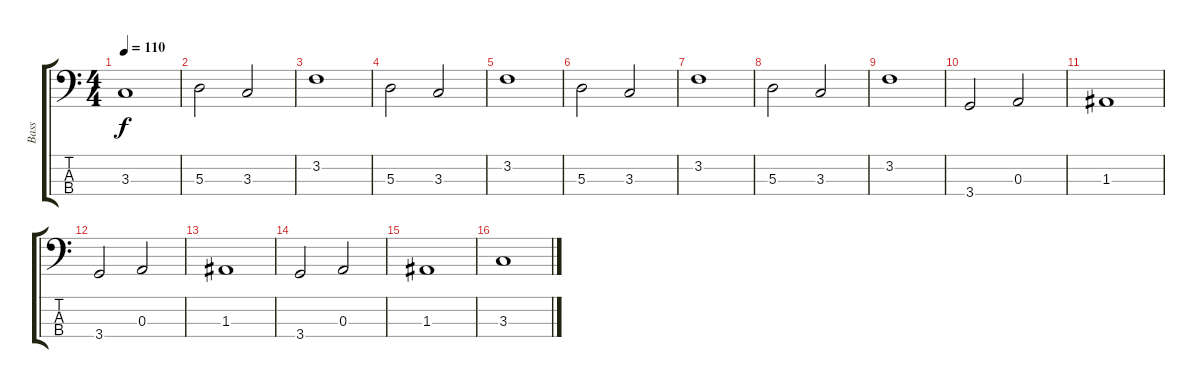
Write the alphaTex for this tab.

\track ("Bass" "Bass") {instrument electricbassfinger}
\staff {score tabs}
\tuning (G2 D2 A1 E1) {hide}
\ts (4 4)
\tempo 110
\clef f4
\ks c
3.3{t}.1{dy f} |
5.3.2 3.3.2 |
3.2.1 |
5.3.2 3.3.2 |
3.2.1 |
5.3.2 3.3.2 |
3.2.1 |
5.3.2 3.3.2 |
3.2.1 |
3.4.2 0.3.2 |
1.3.1 |
3.4.2 0.3.2 |
1.3.1 |
3.4.2 0.3.2 |
1.3.1 |
3.3.1
